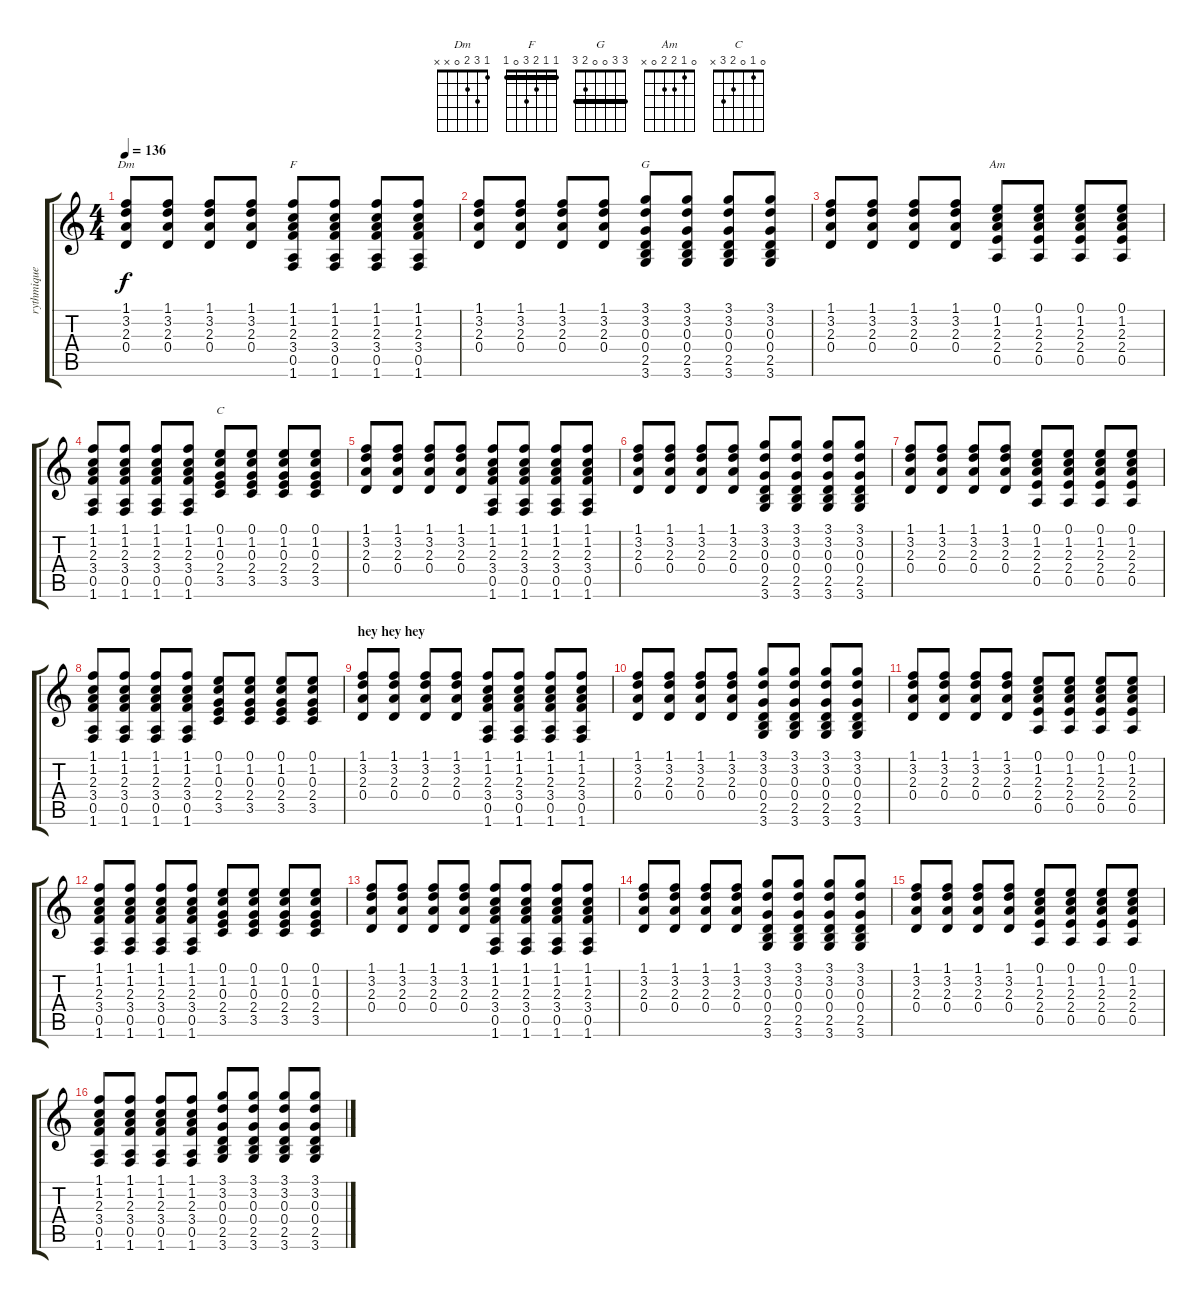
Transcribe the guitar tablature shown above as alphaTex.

\track ("rythmique" "rythmique") {instrument acousticguitarsteel}
\staff {score tabs}
\tuning (E4 B3 G3 D3 A2 E2) {hide}
\chord ("Dm" 1 3 2 0 x x)
\chord ("F" 1 1 2 3 0 1) {barre 1}
\chord ("G" 3 3 0 0 2 3) {barre 3}
\chord ("Am" 0 1 2 2 0 x)
\chord ("C" 0 1 0 2 3 x)
\ts (4 4)
\tempo 136
\clef g2
\ks c
(1.1 3.2 2.3 0.4).8{ch "Dm" dy f} (1.1 3.2 2.3 0.4).8 (1.1 3.2 2.3 0.4).8 (1.1 3.2 2.3 0.4).8 (1.1 1.2 2.3 3.4 0.5 1.6).8{ch "F"} (1.1 1.2 2.3 3.4 0.5 1.6).8 (1.1 1.2 2.3 3.4 0.5 1.6).8 (1.1 1.2 2.3 3.4 0.5 1.6).8 |
(1.1 3.2 2.3 0.4).8 (1.1 3.2 2.3 0.4).8 (1.1 3.2 2.3 0.4).8 (1.1 3.2 2.3 0.4).8 (3.1 3.2 0.3 0.4 2.5 3.6).8{ch "G"} (3.1 3.2 0.3 0.4 2.5 3.6).8 (3.1 3.2 0.3 0.4 2.5 3.6).8 (3.1 3.2 0.3 0.4 2.5 3.6).8 |
(1.1 3.2 2.3 0.4).8 (1.1 3.2 2.3 0.4).8 (1.1 3.2 2.3 0.4).8 (1.1 3.2 2.3 0.4).8 (0.1 1.2 2.3 2.4 0.5).8{ch "Am"} (0.1 1.2 2.3 2.4 0.5).8 (0.1 1.2 2.3 2.4 0.5).8 (0.1 1.2 2.3 2.4 0.5).8 |
(1.1 1.2 2.3 3.4 0.5 1.6).8 (1.1 1.2 2.3 3.4 0.5 1.6).8 (1.1 1.2 2.3 3.4 0.5 1.6).8 (1.1 1.2 2.3 3.4 0.5 1.6).8 (0.1 1.2 0.3 2.4 3.5).8{ch "C"} (0.1 1.2 0.3 2.4 3.5).8 (0.1 1.2 0.3 2.4 3.5).8 (0.1 1.2 0.3 2.4 3.5).8 |
(1.1 3.2 2.3 0.4).8 (1.1 3.2 2.3 0.4).8 (1.1 3.2 2.3 0.4).8 (1.1 3.2 2.3 0.4).8 (1.1 1.2 2.3 3.4 0.5 1.6).8 (1.1 1.2 2.3 3.4 0.5 1.6).8 (1.1 1.2 2.3 3.4 0.5 1.6).8 (1.1 1.2 2.3 3.4 0.5 1.6).8 |
(1.1 3.2 2.3 0.4).8 (1.1 3.2 2.3 0.4).8 (1.1 3.2 2.3 0.4).8 (1.1 3.2 2.3 0.4).8 (3.1 3.2 0.3 0.4 2.5 3.6).8 (3.1 3.2 0.3 0.4 2.5 3.6).8 (3.1 3.2 0.3 0.4 2.5 3.6).8 (3.1 3.2 0.3 0.4 2.5 3.6).8 |
(1.1 3.2 2.3 0.4).8 (1.1 3.2 2.3 0.4).8 (1.1 3.2 2.3 0.4).8 (1.1 3.2 2.3 0.4).8 (0.1 1.2 2.3 2.4 0.5).8 (0.1 1.2 2.3 2.4 0.5).8 (0.1 1.2 2.3 2.4 0.5).8 (0.1 1.2 2.3 2.4 0.5).8 |
(1.1 1.2 2.3 3.4 0.5 1.6).8 (1.1 1.2 2.3 3.4 0.5 1.6).8 (1.1 1.2 2.3 3.4 0.5 1.6).8 (1.1 1.2 2.3 3.4 0.5 1.6).8 (0.1 1.2 0.3 2.4 3.5).8 (0.1 1.2 0.3 2.4 3.5).8 (0.1 1.2 0.3 2.4 3.5).8 (0.1 1.2 0.3 2.4 3.5).8 |
\section ("" "hey hey hey")
(1.1 3.2 2.3 0.4).8 (1.1 3.2 2.3 0.4).8 (1.1 3.2 2.3 0.4).8 (1.1 3.2 2.3 0.4).8 (1.1 1.2 2.3 3.4 0.5 1.6).8 (1.1 1.2 2.3 3.4 0.5 1.6).8 (1.1 1.2 2.3 3.4 0.5 1.6).8 (1.1 1.2 2.3 3.4 0.5 1.6).8 |
(1.1 3.2 2.3 0.4).8 (1.1 3.2 2.3 0.4).8 (1.1 3.2 2.3 0.4).8 (1.1 3.2 2.3 0.4).8 (3.1 3.2 0.3 0.4 2.5 3.6).8 (3.1 3.2 0.3 0.4 2.5 3.6).8 (3.1 3.2 0.3 0.4 2.5 3.6).8 (3.1 3.2 0.3 0.4 2.5 3.6).8 |
(1.1 3.2 2.3 0.4).8 (1.1 3.2 2.3 0.4).8 (1.1 3.2 2.3 0.4).8 (1.1 3.2 2.3 0.4).8 (0.1 1.2 2.3 2.4 0.5).8 (0.1 1.2 2.3 2.4 0.5).8 (0.1 1.2 2.3 2.4 0.5).8 (0.1 1.2 2.3 2.4 0.5).8 |
(1.1 1.2 2.3 3.4 0.5 1.6).8 (1.1 1.2 2.3 3.4 0.5 1.6).8 (1.1 1.2 2.3 3.4 0.5 1.6).8 (1.1 1.2 2.3 3.4 0.5 1.6).8 (0.1 1.2 0.3 2.4 3.5).8 (0.1 1.2 0.3 2.4 3.5).8 (0.1 1.2 0.3 2.4 3.5).8 (0.1 1.2 0.3 2.4 3.5).8 |
(1.1 3.2 2.3 0.4).8 (1.1 3.2 2.3 0.4).8 (1.1 3.2 2.3 0.4).8 (1.1 3.2 2.3 0.4).8 (1.1 1.2 2.3 3.4 0.5 1.6).8 (1.1 1.2 2.3 3.4 0.5 1.6).8 (1.1 1.2 2.3 3.4 0.5 1.6).8 (1.1 1.2 2.3 3.4 0.5 1.6).8 |
(1.1 3.2 2.3 0.4).8 (1.1 3.2 2.3 0.4).8 (1.1 3.2 2.3 0.4).8 (1.1 3.2 2.3 0.4).8 (3.1 3.2 0.3 0.4 2.5 3.6).8 (3.1 3.2 0.3 0.4 2.5 3.6).8 (3.1 3.2 0.3 0.4 2.5 3.6).8 (3.1 3.2 0.3 0.4 2.5 3.6).8 |
(1.1 3.2 2.3 0.4).8 (1.1 3.2 2.3 0.4).8 (1.1 3.2 2.3 0.4).8 (1.1 3.2 2.3 0.4).8 (0.1 1.2 2.3 2.4 0.5).8 (0.1 1.2 2.3 2.4 0.5).8 (0.1 1.2 2.3 2.4 0.5).8 (0.1 1.2 2.3 2.4 0.5).8 |
(1.1 1.2 2.3 3.4 0.5 1.6).8 (1.1 1.2 2.3 3.4 0.5 1.6).8 (1.1 1.2 2.3 3.4 0.5 1.6).8 (1.1 1.2 2.3 3.4 0.5 1.6).8 (3.1 3.2 0.3 0.4 2.5 3.6).8 (3.1 3.2 0.3 0.4 2.5 3.6).8 (3.1 3.2 0.3 0.4 2.5 3.6).8 (3.1 3.2 0.3 0.4 2.5 3.6).8
